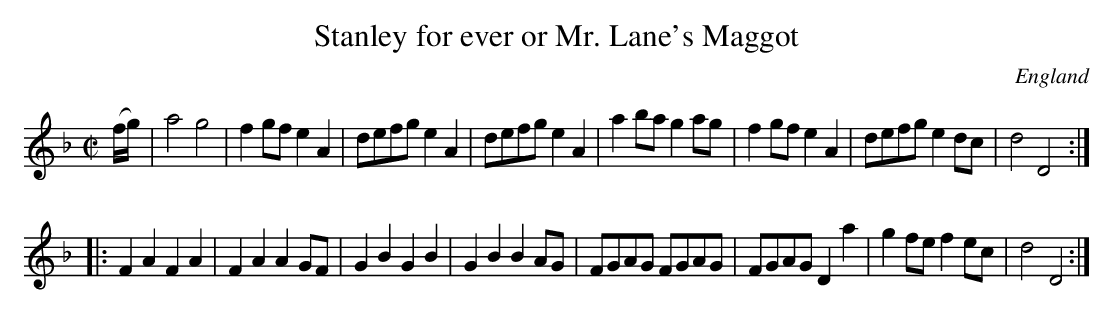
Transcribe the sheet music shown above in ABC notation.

X:1
T:Stanley for ever or Mr. Lane's Maggot
L:1/8
M:C|
O:England
K:F major
(f/g/) |\
a4 g4 | f2gf e2A2 | defg e2A2 | defg e2A2 |\
a2ba g2ag | f2gf e2A2 | defg e2dc | d4 D4 ::
F2A2 F2A2 | F2A2 A2GF | G2B2 G2B2 | G2B2 B2AG |\
FGAG FGAG | FGAG D2a2 | g2fe f2ec | d4 D4:|
